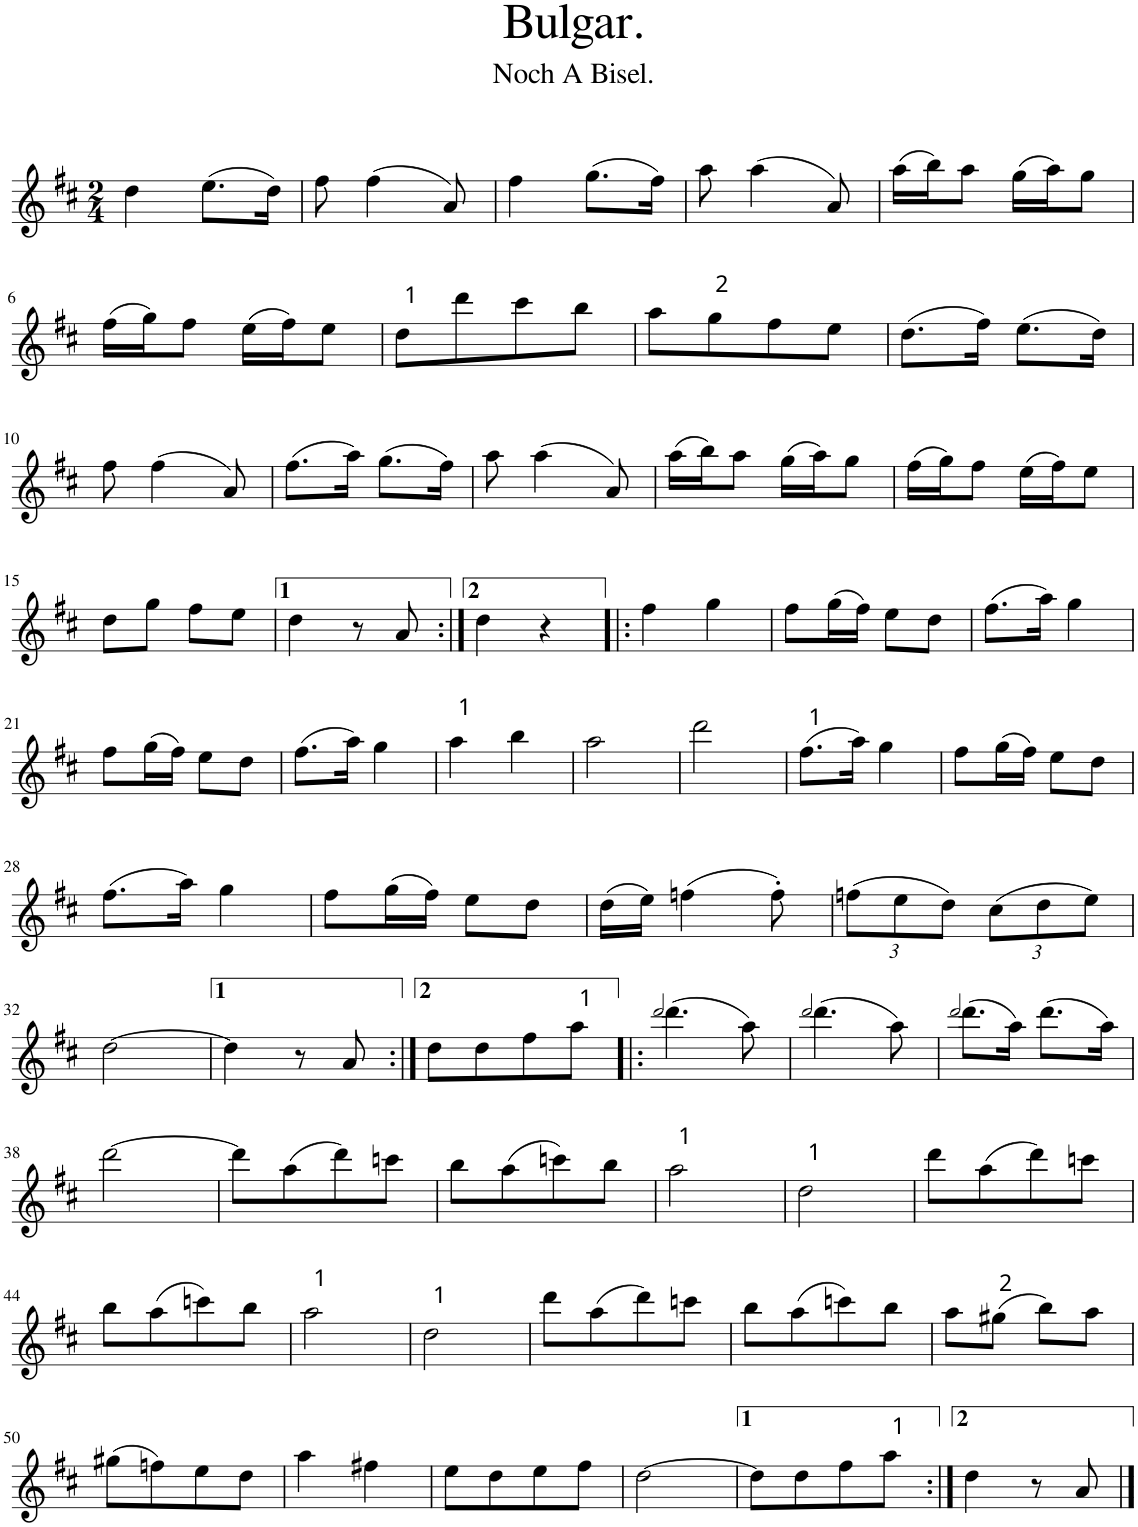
**kern
*part1
*staff1
*I"Piano
*I'Pno.
*clefG2
*k[f#c#]
*M2/4
=1
4dd\
(8.ee\L
16dd\Jk)
=2
8ff#\
(4ff#\
8a/)
=3
4ff#\
(8.gg\L
16ff#\Jk)
=4
8aa\
(4aa\
8a/)
=5
(16aa\LL
16bb\J)
8aa\J
(16gg\LL
16aa\J)
8gg\J
!!LO:LB:g=z
=6
(16ff#\LL
16gg\J)
8ff#\J
(16ee\LL
16ff#\J)
8ee\J
=7
8dd\L
8ddd\
8ccc#\
8bb\J
=8
8aa\L
8gg\
8ff#\
8ee\J
=9
(8.dd\L
16ff#\Jk)
(8.ee\L
16dd\Jk)
!!LO:LB:g=z
=10
8ff#\
(4ff#\
8a/)
=11
(8.ff#\L
16aa\Jk)
(8.gg\L
16ff#\Jk)
=12
8aa\
(4aa\
8a/)
=13
(16aa\LL
16bb\J)
8aa\J
(16gg\LL
16aa\J)
8gg\J
=14
(16ff#\LL
16gg\J)
8ff#\J
(16ee\LL
16ff#\J)
8ee\J
!!LO:LB:g=z
=15
8dd\L
8gg\J
8ff#\L
8ee\J
=16
4dd\
8r
8a/
=17:|!
4dd\
4r
=18!|:
4ff#\
4gg\
=19
8ff#\L
(16gg\L
16ff#\JJ)
8ee\L
8dd\J
=20
(8.ff#\L
16aa\Jk)
4gg\
!!LO:LB:g=z
=21
8ff#\L
(16gg\L
16ff#\JJ)
8ee\L
8dd\J
=22
(8.ff#\L
16aa\Jk)
4gg\
=23
4aa\
4bb\
=24
2aa\
=25
2ddd\
=26
(8.ff#\L
16aa\Jk)
4gg\
=27
8ff#\L
(16gg\L
16ff#\JJ)
8ee\L
8dd\J
!!LO:LB:g=z
=28
(8.ff#\L
16aa\Jk)
4gg\
=29
8ff#\L
(16gg\L
16ff#\JJ)
8ee\L
8dd\J
=30
(16dd\LL
16ee\JJ)
(4ffn\
8ff'\)
=31
*Xbrackettup
(12ffn\L
12ee\
12dd\J)
(12cc#\L
12dd\
12ee\J)
!!LO:LB:g=z
=32
[2dd\
=33
4dd\]
8r
8a/
=34:|!
8dd\L
8dd\
8ff#\
8aa\J
=35!|:
*^
2ddd!/	(>4.ddd\
.	8aa\)
=36	=36
2ddd!/	(>4.ddd\
.	8aa\)
=37	=37
2ddd!/	(>8.ddd\L
.	16aa\Jk)
.	(>8.ddd\L
.	16aa\Jk)
*v	*v
!!LO:LB:g=z
=38
[2ddd\
=39
8ddd\L]
(8aa\
8ddd\)
8cccn\J
=40
8bb\L
(8aa\
8cccn\)
8bb\J
=41
2aa\
=42
2dd\
=43
8ddd\L
(8aa\
8ddd\)
8cccn\J
!!LO:LB:g=z
=44
8bb\L
(8aa\
8cccn\)
8bb\J
=45
2aa\
=46
2dd\
=47
8ddd\L
(8aa\
8ddd\)
8cccn\J
=48
8bb\L
(8aa\
8cccn\)
8bb\J
=49
8aa\L
(8gg#X\J
8bb\L)
8aa\J
!!LO:LB:g=z
=50
(8gg#X\L
8ffn\)
8ee\
8dd\J
=51
4aa\
4ff#X\
=52
8ee\L
8dd\
8ee\
8ff#\J
=53
[2dd\
=54
8dd\L]
8dd\
8ff#\
8aa\J
=55:|!
4dd\
8r
8a/
==
*-
